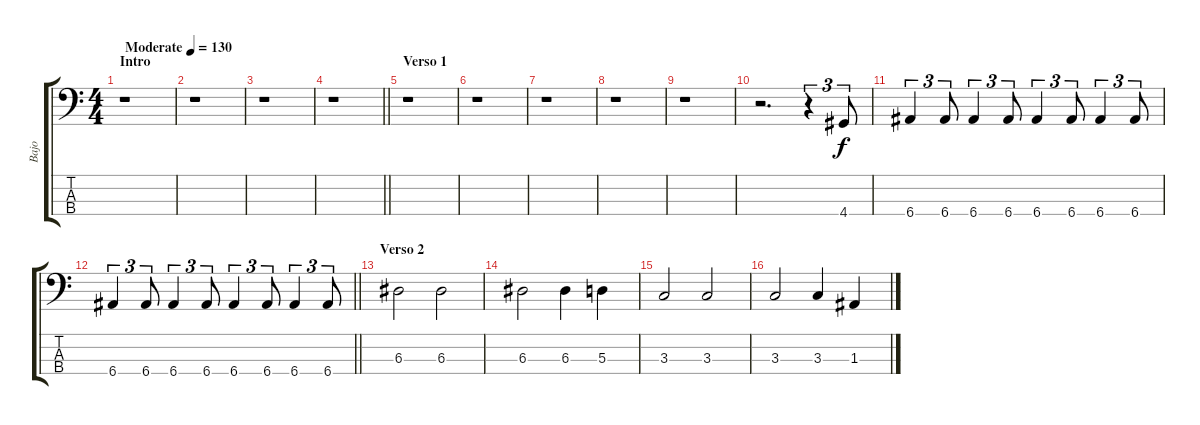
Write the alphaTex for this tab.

\track ("Bajo" "Bajo") {instrument electricbassfinger}
\staff {score tabs}
\tuning (G2 D2 A1 E1) {hide}
\ts (4 4)
\section ("" "Intro")
\tempo (130 "Moderate")
\clef f4
\ks c
r.1{dy f instrument electricbassfinger} |
r.1 |
r.1 |
\barLineRight lightlight
r.1 |
\section ("" "Verso 1")
r.1 |
r.1 |
r.1 |
r.1 |
r.1 |
r.2{d} r.4{tu (3 2)} 4.4.8{tu (3 2)} |
6.4.4{tu (3 2)} 6.4.8{tu (3 2)} 6.4.4{tu (3 2)} 6.4.8{tu (3 2)} 6.4.4{tu (3 2)} 6.4.8{tu (3 2)} 6.4.4{tu (3 2)} 6.4.8{tu (3 2)} |
\barLineRight lightlight
6.4.4{tu (3 2)} 6.4.8{tu (3 2)} 6.4.4{tu (3 2)} 6.4.8{tu (3 2)} 6.4.4{tu (3 2)} 6.4.8{tu (3 2)} 6.4.4{tu (3 2)} 6.4.8{tu (3 2)} |
\section ("" "Verso 2")
6.3.2 6.3.2 |
6.3.2 6.3.4 5.3.4 |
3.3.2 3.3.2 |
3.3.2 3.3.4 1.3.4
